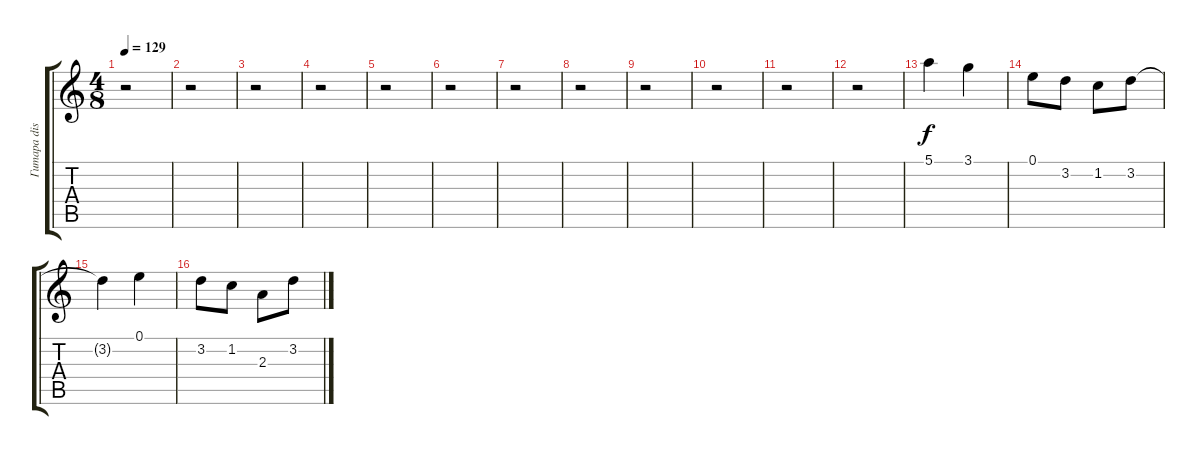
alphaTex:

\track ("Гитара dist1" "Гитара dis") {instrument distortionguitar}
\staff {score tabs}
\tuning (E4 B3 G3 D3 A2 E2) {hide}
\ts (4 8)
\tempo 129
\clef g2
\ks c
r.2{dy f} |
r.2 |
r.2 |
r.2 |
r.2 |
r.2 |
r.2 |
r.2 |
r.2 |
r.2 |
r.2 |
r.2 |
5.1.4 3.1.4 |
0.1.8 3.2.8 1.2.8 3.2.8 |
3.2{t}.4 0.1.4 |
3.2.8 1.2.8 2.3.8 3.2.8
